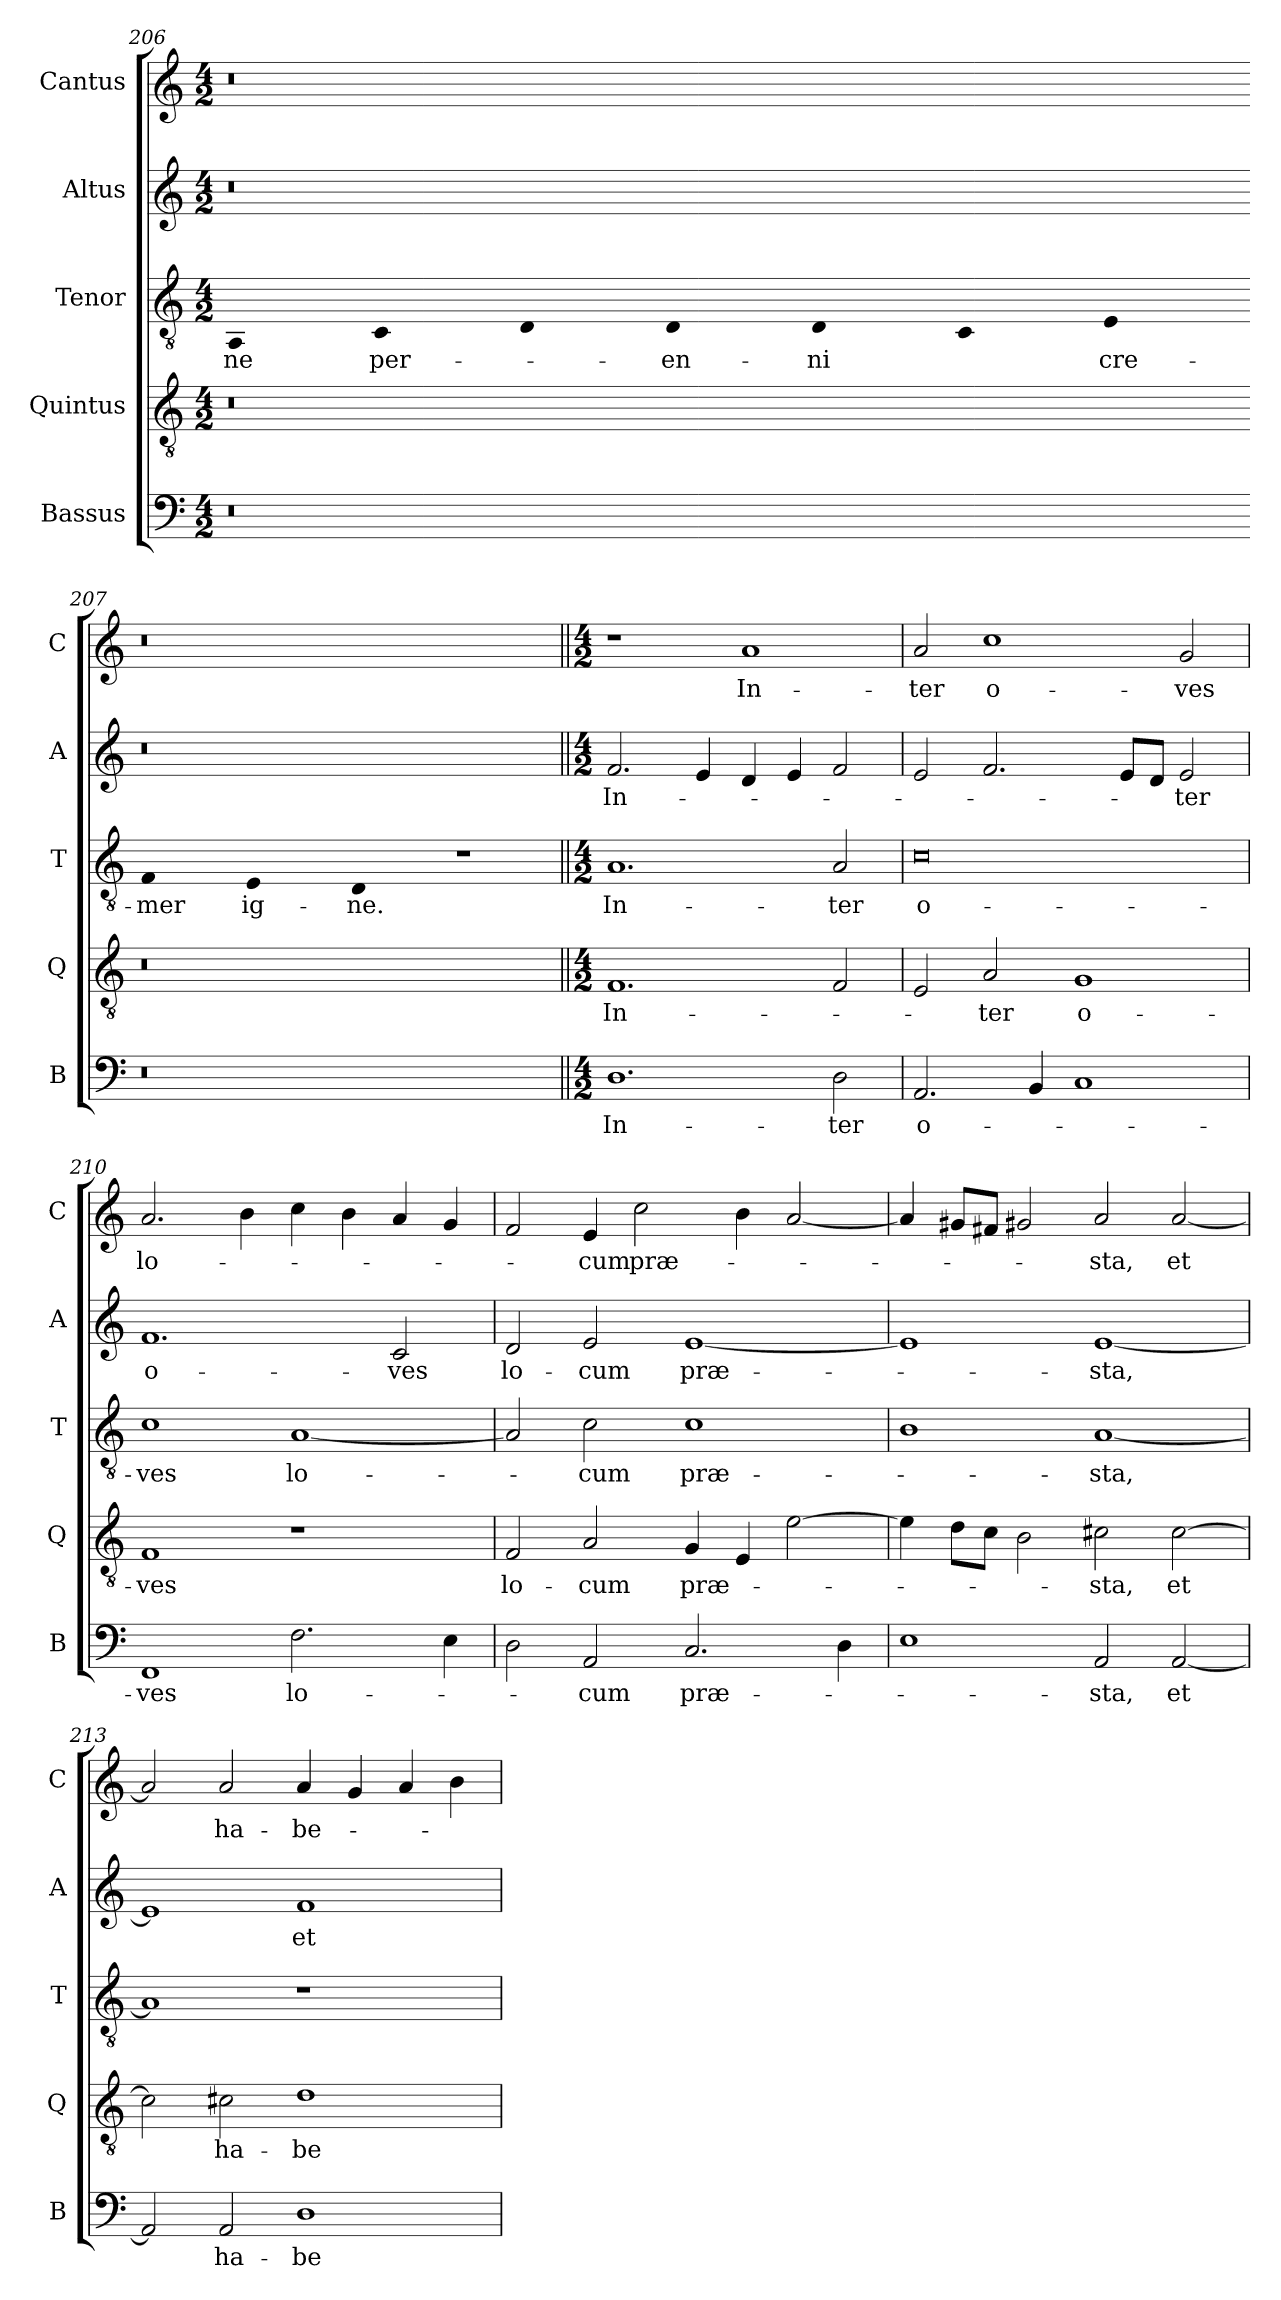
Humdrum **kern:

**kern	**text	**kern	**text	**kern	**text	**kern	**text	**kern	**text
*part5	*part5	*part4	*part4	*part3	*part3	*part2	*part2	*part1	*part1
*staff5	*staff5	*staff4	*staff4	*staff3	*staff3	*staff2	*staff2	*staff1	*staff1
*I"Bassus	*	*I"Quintus	*	*I"Tenor	*	*I"Altus	*	*I"Cantus	*
*I'B	*	*I'Q	*	*I'T	*	*I'A	*	*I'C	*
*clefF4	*	*clefGv2	*	*clefGv2	*	*clefG2	*	*clefG2	*
*k[]	*	*k[]	*	*k[]	*	*k[]	*	*k[]	*
*C:	*	*C:	*	*C:	*	*C:	*	*C:	*
*M4/2	*	*M4/2	*	*M4/2	*	*M4/2	*	*M4/2	*
=206	=206	=206	=206	=206	=206	=206	=206	=206	=206
!	!	!	!	!LO:N:head=solid	!	!	!	!	!
!	!	!	!	!	!LO:LY:b	!	!	!	!
0r	.	0r	.	1AA	ne	0r	.	0r	.
!	!	!	!	!LO:N:head=solid	!	!	!	!	!
!	!	!	!	!	!LO:LY:b	!	!	!	!
.	.	.	.	1C	per-	.	.	.	.
!	!	!	!	!LO:N:head=solid	!	!	!	!	!
00ryy	.	00ryy	.	1D	.	00ryy	.	00ryy	.
!	!	!	!	!LO:N:head=solid	!	!	!	!	!
!	!	!	!	!	!LO:LY:b	!	!	!	!
.	.	.	.	1D	-en-	.	.	.	.
!	!	!	!	!LO:N:head=solid	!	!	!	!	!
!	!	!	!	!	!LO:LY:b	!	!	!	!
.	.	.	.	1D	-ni	.	.	.	.
!	!	!	!	!LO:N:head=solid	!	!	!	!	!
.	.	.	.	1C	.	.	.	.	.
!	!	!	!	!LO:N:head=solid	!	!	!	!	!
!	!	!	!	!	!LO:LY:b	!	!	!	!
1ryy	.	1ryy	.	1E	cre-	1ryy	.	1ryy	.
=207-	=207-	=207-	=207-	=207-	=207-	=207-	=207-	=207-	=207-
!	!	!	!	!LO:N:head=solid	!	!	!	!	!
!	!	!	!	!	!LO:LY:b	!	!	!	!
0r	.	0r	.	1F	-mer	0r	.	0r	.
!	!	!	!	!LO:N:head=solid	!	!	!	!	!
!	!	!	!	!	!LO:LY:b	!	!	!	!
.	.	.	.	1E	ig-	.	.	.	.
!	!	!	!	!LO:N:head=solid	!	!	!	!	!
!	!	!	!	!	!LO:LY:b	!	!	!	!
0ryy	.	0ryy	.	1D	-ne.	0ryy	.	0ryy	.
.	.	.	.	1r	.	.	.	.	.
!!LO:LB:g=z
=208||	=208||	=208||	=208||	=208||	=208||	=208||	=208||	=208||	=208||
*M4/2	*	*M4/2	*	*M4/2	*	*M4/2	*	*M4/2	*
!	!LO:LY:b	!	!	!	!	!	!	!	!
!	!	!	!LO:LY:b	!	!	!	!	!	!
!	!	!	!	!	!LO:LY:b	!	!	!	!
!	!	!	!	!	!	!	!LO:LY:b	!	!
1.D	In-	1.F	In-	1.A	In-	2.f/	In-	1r	.
.	.	.	.	.	.	4e/	.	.	.
!	!	!	!	!	!	!	!	!	!LO:LY:b
.	.	.	.	.	.	4d/	.	1a	In-
.	.	.	.	.	.	4e/	.	.	.
!	!LO:LY:b	!	!	!	!	!	!	!	!
!	!	!	!	!	!LO:LY:b	!	!	!	!
2D\	-ter	2F/	.	2A/	-ter	2f/	.	.	.
=209	=209	=209	=209	=209	=209	=209	=209	=209	=209
!	!LO:LY:b	!	!	!	!	!	!	!	!
!	!	!	!	!	!LO:LY:b	!	!	!	!
!	!	!	!	!	!	!	!	!	!LO:LY:b
2.AA/	o-	2E/	.	0c	o-	2e/	.	2a/	-ter
!	!	!	!LO:LY:b	!	!	!	!	!	!
!	!	!	!	!	!	!	!	!	!LO:LY:b
.	.	2A/	-ter	.	.	2.f/	.	1cc	o-
4BB/	.	.	.	.	.	.	.	.	.
!	!	!	!LO:LY:b	!	!	!	!	!	!
1C	.	1G	o-	.	.	.	.	.	.
.	.	.	.	.	.	8e/L	.	.	.
.	.	.	.	.	.	8d/J	.	.	.
!	!	!	!	!	!	!	!LO:LY:b	!	!
!	!	!	!	!	!	!	!	!	!LO:LY:b
.	.	.	.	.	.	2e/	-ter	2g/	-ves
=210	=210	=210	=210	=210	=210	=210	=210	=210	=210
!	!LO:LY:b	!	!	!	!	!	!	!	!
!	!	!	!LO:LY:b	!	!	!	!	!	!
!	!	!	!	!	!LO:LY:b	!	!	!	!
!	!	!	!	!	!	!	!LO:LY:b	!	!
!	!	!	!	!	!	!	!	!	!LO:LY:b
1FF	-ves	1F	-ves	1c	-ves	1.f	o-	2.a/	lo-
.	.	.	.	.	.	.	.	4b\	.
!	!LO:LY:b	!	!	!	!	!	!	!	!
!	!	!	!	!	!LO:LY:b	!	!	!	!
2.F\	lo-	1r	.	[1A	lo-	.	.	4cc\	.
.	.	.	.	.	.	.	.	4b\	.
!	!	!	!	!	!	!	!LO:LY:b	!	!
.	.	.	.	.	.	2c/	-ves	4a/	.
4E\	.	.	.	.	.	.	.	4g/	.
=211	=211	=211	=211	=211	=211	=211	=211	=211	=211
!	!	!	!LO:LY:b	!	!	!	!	!	!
!	!	!	!	!	!	!	!LO:LY:b	!	!
2D\	.	2F/	lo-	2A/]	.	2d/	lo-	2f/	.
!	!LO:LY:b	!	!	!	!	!	!	!	!
!	!	!	!LO:LY:b	!	!	!	!	!	!
!	!	!	!	!	!LO:LY:b	!	!	!	!
!	!	!	!	!	!	!	!LO:LY:b	!	!
!	!	!	!	!	!	!	!	!	!LO:LY:b
2AA/	-cum	2A/	-cum	2c\	-cum	2e/	-cum	4e/	-cum
!	!	!	!	!	!	!	!	!	!LO:LY:b
.	.	.	.	.	.	.	.	2cc\	præ-
!	!LO:LY:b	!	!	!	!	!	!	!	!
!	!	!	!LO:LY:b	!	!	!	!	!	!
!	!	!	!	!	!LO:LY:b	!	!	!	!
!	!	!	!	!	!	!	!LO:LY:b	!	!
2.C/	præ-	4G/	præ-	1c	præ-	[1e	præ-	.	.
.	.	4E/	.	.	.	.	.	4b\	.
.	.	[2e\	.	.	.	.	.	[2a/	.
4D\	.	.	.	.	.	.	.	.	.
=212	=212	=212	=212	=212	=212	=212	=212	=212	=212
1E	.	4e\]	.	1B	.	1e]	.	4a/]	.
.	.	8d\L	.	.	.	.	.	8g#X/L	.
.	.	8c\J	.	.	.	.	.	8f#X/J	.
.	.	2B\	.	.	.	.	.	2g#X/	.
!	!LO:LY:b	!	!	!	!	!	!	!	!
!	!	!	!LO:LY:b	!	!	!	!	!	!
!	!	!	!	!	!LO:LY:b	!	!	!	!
!	!	!	!	!	!	!	!LO:LY:b	!	!
!	!	!	!	!	!	!	!	!	!LO:LY:b
2AA/	-sta,	2c#X\	-sta,	[1A	-sta,	[1e	-sta,	2a/	-sta,
!	!LO:LY:b	!	!	!	!	!	!	!	!
!	!	!	!LO:LY:b	!	!	!	!	!	!
!	!	!	!	!	!	!	!	!	!LO:LY:b
[2AA/	et	[2c#\	et	.	.	.	.	[2a/	et
=213	=213	=213	=213	=213	=213	=213	=213	=213	=213
2AA/]	.	2c#\]	.	1A]	.	1e]	.	2a/]	.
!	!LO:LY:b	!	!	!	!	!	!	!	!
!	!	!	!LO:LY:b	!	!	!	!	!	!
!	!	!	!	!	!	!	!	!	!LO:LY:b
2AA/	ha-	2c#X\	ha-	.	.	.	.	2a/	ha-
!	!LO:LY:b	!	!	!	!	!	!	!	!
!	!	!	!LO:LY:b	!	!	!	!	!	!
!	!	!	!	!	!	!	!LO:LY:b	!	!
!	!	!	!	!	!	!	!	!	!LO:LY:b
1D	-be-	1d	-be-	1r	.	1f	et	4a/	-be-
.	.	.	.	.	.	.	.	4g/	.
.	.	.	.	.	.	.	.	4a/	.
.	.	.	.	.	.	.	.	4b\	.
=	=	=	=	=	=	=	=	=	=
*-	*-	*-	*-	*-	*-	*-	*-	*-	*-
